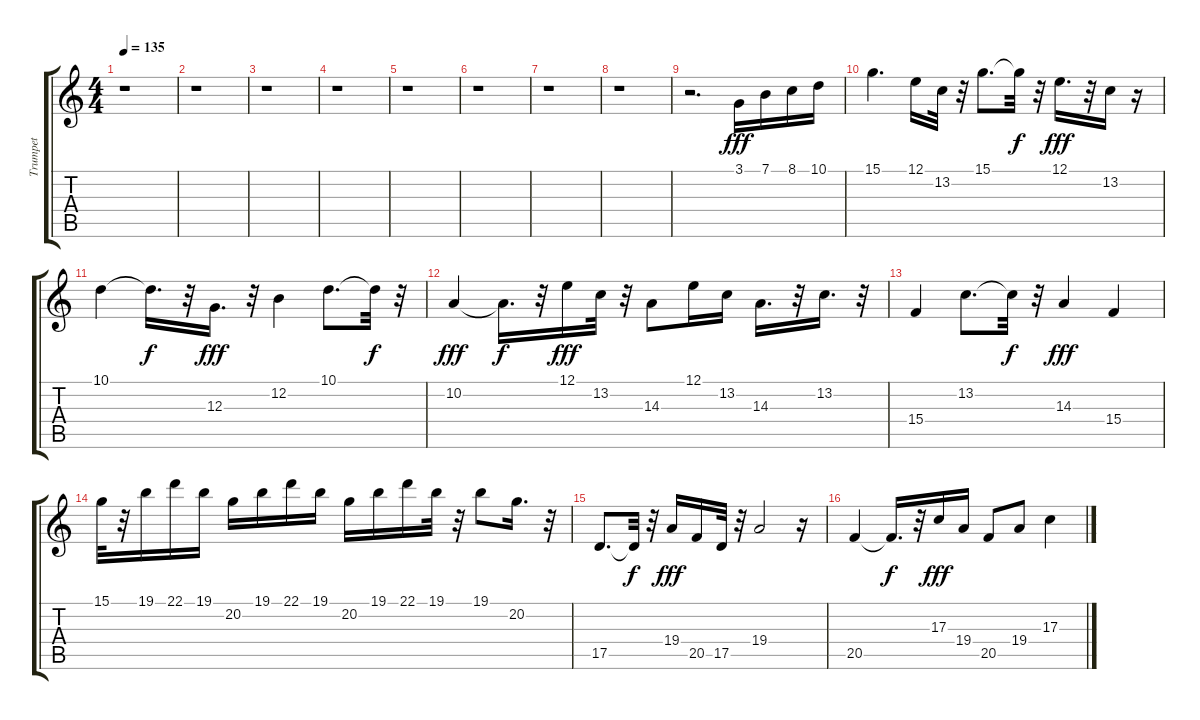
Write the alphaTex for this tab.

\track ("Trumpet" "Trumpet") {instrument trumpet}
\staff {score tabs}
\tuning (E4 B3 G3 D3 A2 E2) {hide}
\ts (4 4)
\tempo 135
\clef g2
\ks c
r.1{dy fff} |
r.1 |
r.1 |
r.1 |
r.1 |
r.1 |
r.1 |
r.1 |
r.2{d} 3.1.16 7.1.16 8.1.16 10.1.16 |
15.1.4{d} 12.1.16 13.2.32 r.32 15.1.8{d} 15.1{t}.32{dy f} r.32 12.1.16{d dy fff} r.32 13.2.16 r.16 |
10.1.4 10.1{t}.16{d dy f} r.32 12.3.16{d dy fff} r.32 12.2.4 10.1.8{d} 10.1{t}.32{dy f} r.32 |
10.2.4{dy fff} 10.2{t}.16{d dy f} r.32 12.1.16{dy fff} 13.2.32 r.32 14.3.8 12.1.16 13.2.16 14.3.16{d} r.32 13.2.16{d} r.32 |
15.4.4 13.2.8{d} 13.2{t}.32{dy f} r.32 14.3.4{dy fff} 15.4.4 |
15.1.32 r.32 19.1.16 22.1.16 19.1.16 20.2.16 19.1.16 22.1.16 19.1.16 20.2.16 19.1.16 22.1.16 19.1.32 r.32 19.1.8 20.2.16{d} r.32 |
17.5.8{d} 17.5{t}.32{dy f} r.32 19.4.16{dy fff} 20.5.16 17.5.32 r.32 19.4.2 r.16 |
20.5.4 20.5{t}.16{d dy f} r.32 17.3.16{dy fff} 19.4.16 20.5.8 19.4.8 17.3.4
